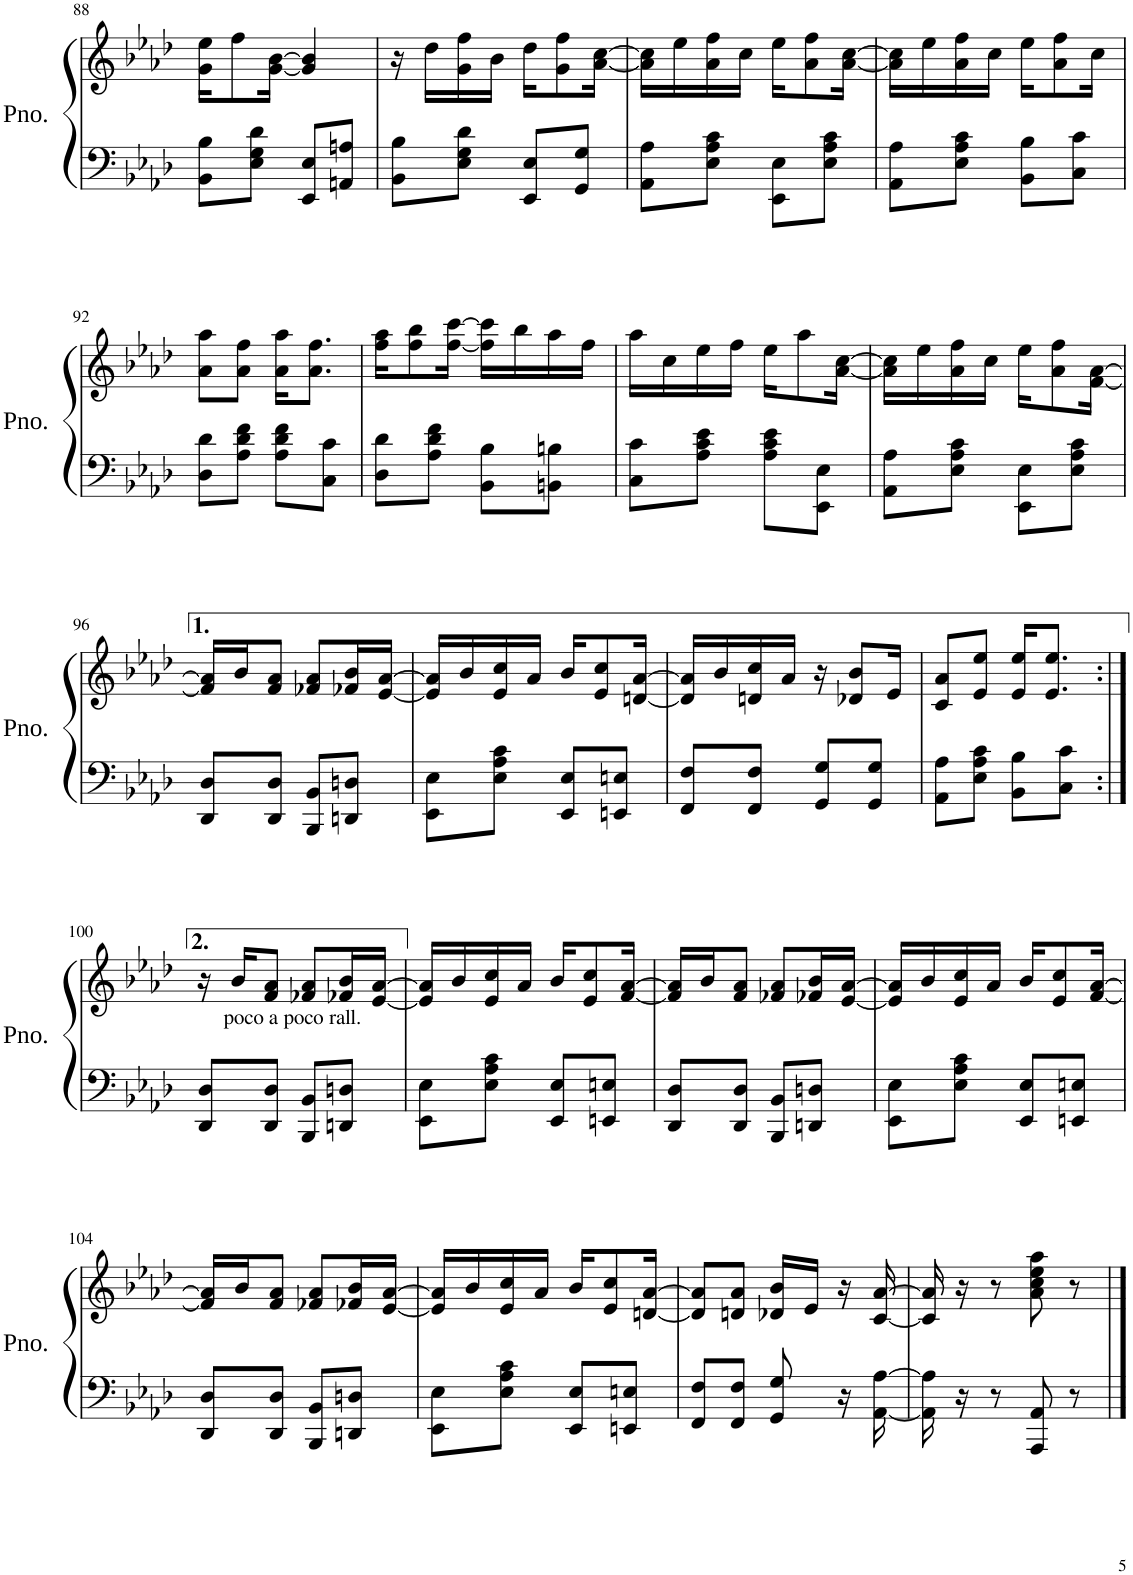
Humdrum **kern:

**kern	**kern
*part1	*part1
*staff2	*staff1
*I"Piano	*
*I'Pno.	*
!!LO:PB:g=z
*clefF4	*clefG2
*k[b-e-a-d-]	*k[b-e-a-d-]
*M2/4	*M2/4
=88	=88
8BB-\ 8B-\L	16g\ 16ee-\KL
.	8ff\
8E-\ 8G\ 8d-\J	.
.	[16g\ [16b-\Jk
8EE-/ 8E-/L	4g/] 4b-/]
8AAn/ 8An/J	.
=89	=89
8BB-\ 8B-\L	16r
.	16dd-\LL
8E-\ 8G\ 8d-\J	16g\ 16ff\
.	16b-\JJ
8EE-/ 8E-/L	16dd-\KL
.	8g\ 8ff\
8GG/ 8G/J	.
.	[16a-\ [16cc\Jk
=90	=90
8AA-\ 8A-\L	16a-\] 16cc\]LL
.	16ee-\
8E-\ 8A-\ 8c\J	16a-\ 16ff\
.	16cc\JJ
8EE-\ 8E-\L	16ee-\KL
.	8a-\ 8ff\
8E-\ 8A-\ 8c\J	.
.	[16a-\ [16cc\Jk
=91	=91
8AA-\ 8A-\L	16a-\] 16cc\]LL
.	16ee-\
8E-\ 8A-\ 8c\J	16a-\ 16ff\
.	16cc\JJ
8BB-\ 8B-\L	16ee-\KL
.	8a-\ 8ff\
8C\ 8c\J	.
.	16cc\Jk
!!LO:LB:g=z
=92	=92
8D-\ 8d-\L	8a-\ 8aa-\L
8A-\ 8d-\ 8f\J	8a-\ 8ff\J
8A-\ 8d-\ 8f\L	16a-\ 16aa-\KL
.	8.a-\ 8.ff\J
8C\ 8c\J	.
=93	=93
8D-\ 8d-\L	16ff\ 16aa-\KL
.	8ff\ 8bb-\
8A-\ 8d-\ 8f\J	.
.	[16ff\ [16ccc\Jk
8BB-\ 8B-\L	16ff\] 16ccc\]LL
.	16bb-\
8BBn\ 8Bn\J	16aa-\
.	16ff\JJ
=94	=94
8C\ 8c\L	16aa-\LL
.	16cc\
8A-\ 8c\ 8e-\J	16ee-\
.	16ff\JJ
8A-\ 8c\ 8e-\L	16ee-\KL
.	8aa-\
8EE-\ 8E-\J	.
.	[16a-\ [16cc\Jk
=95	=95
8AA-\ 8A-\L	16a-\] 16cc\]LL
.	16ee-\
8E-\ 8A-\ 8c\J	16a-\ 16ff\
.	16cc\JJ
8EE-\ 8E-\L	16ee-\KL
.	8a-\ 8ff\
8E-\ 8A-\ 8c\J	.
.	[16f\ [16a-\Jk
!!LO:LB:g=z
=96	=96
8DD-/ 8D-/L	16f/] 16a-/]LL
.	16b-/J
8DD-/ 8D-/J	8f/ 8a-/J
8BBB-/ 8BB-/L	8f-X/ 8a-/L
8DDn/ 8Dn/J	16f-X/ 16b-/L
.	[16e-/ [16a-/JJ
=97	=97
8EE-\ 8E-\L	16e-/] 16a-/]LL
.	16b-/
8E-\ 8A-\ 8c\J	16e-/ 16cc/
.	16a-/JJ
8EE-/ 8E-/L	16b-/KL
.	8e-/ 8cc/
8EEn/ 8En/J	.
.	[16dn/ [16a-/Jk
=98	=98
8FF/ 8F/L	16d/] 16a-/]LL
.	16b-/
8FF/ 8F/J	16dn/ 16cc/
.	16a-/JJ
8GG/ 8G/L	16r
.	8d-X/ 8b-/L
8GG/ 8G/J	.
.	16e-/Jk
=99	=99
8AA-\ 8A-\L	8c/ 8a-/L
8E-\ 8A-\ 8c\J	8e-/ 8ee-/J
8BB-\ 8B-\L	16e-/ 16ee-/KL
.	8.e-/ 8.ee-/J
8C\ 8c\J	.
!!LO:LB:g=z
=100:|!	=100:|!
8DD-/ 8D-/L	16r
.	16b-/KL
!	!LO:TX:b:t=poco a poco rall.
8DD-/ 8D-/J	8f/ 8a-/J
8BBB-/ 8BB-/L	8f-X/ 8a-/L
8DDn/ 8Dn/J	16f-X/ 16b-/L
.	[16e-/ [16a-/JJ
=101	=101
8EE-\ 8E-\L	16e-/] 16a-/]LL
.	16b-/
8E-\ 8A-\ 8c\J	16e-/ 16cc/
.	16a-/JJ
8EE-/ 8E-/L	16b-/KL
.	8e-/ 8cc/
8EEn/ 8En/J	.
.	[16f/ [16a-/Jk
=102	=102
8DD-/ 8D-/L	16f/] 16a-/]LL
.	16b-/J
8DD-/ 8D-/J	8f/ 8a-/J
8BBB-/ 8BB-/L	8f-X/ 8a-/L
8DDn/ 8Dn/J	16f-X/ 16b-/L
.	[16e-/ [16a-/JJ
=103	=103
8EE-\ 8E-\L	16e-/] 16a-/]LL
.	16b-/
8E-\ 8A-\ 8c\J	16e-/ 16cc/
.	16a-/JJ
8EE-/ 8E-/L	16b-/KL
.	8e-/ 8cc/
8EEn/ 8En/J	.
.	[16f/ [16a-/Jk
!!LO:LB:g=z
=104	=104
8DD-/ 8D-/L	16f/] 16a-/]LL
.	16b-/J
8DD-/ 8D-/J	8f/ 8a-/J
8BBB-/ 8BB-/L	8f-X/ 8a-/L
8DDn/ 8Dn/J	16f-X/ 16b-/L
.	[16e-/ [16a-/JJ
=105	=105
8EE-\ 8E-\L	16e-/] 16a-/]LL
.	16b-/
8E-\ 8A-\ 8c\J	16e-/ 16cc/
.	16a-/JJ
8EE-/ 8E-/L	16b-/KL
.	8e-/ 8cc/
8EEn/ 8En/J	.
.	[16dn/ [16a-/Jk
=106	=106
8FF/ 8F/L	8d/] 8a-/]L
8FF/ 8F/J	8dn/ 8a-/J
8GG/ 8G/	16d-X/ 16b-/LL
.	16e-/JJ
16r	16r
[16AA-\ [16A-\	[16c/ [16a-/
=107	=107
16AA-\] 16A-\]	16c/] 16a-/]
16r	16r
8r	8r
8AAA-/ 8AA-/	8a-\ 8cc\ 8ee-\ 8aa-\
8r	8r
==	==
*-	*-
